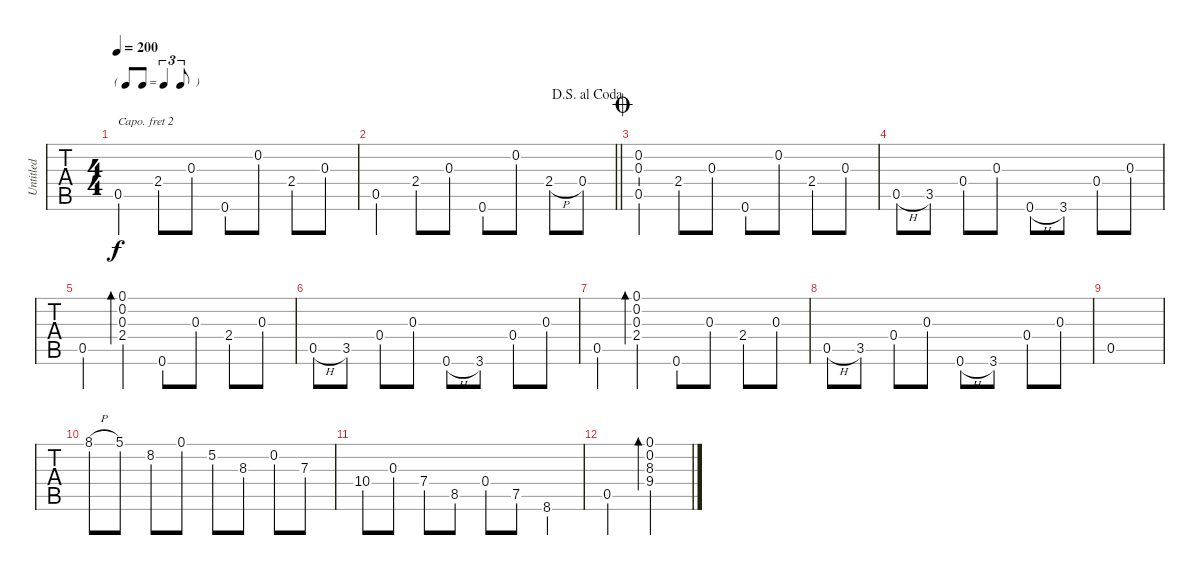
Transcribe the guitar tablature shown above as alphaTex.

\track ("Untitled" "Untitled") {instrument acousticguitarsteel}
\staff {tabs}
\capo 2
\tuning (E4 A3 E3 D3 A2 E2) {hide}
\ts (4 4)
\tf triplet8th
\tempo 200
\clef g2
\ks c
0.5.4{dy f} 2.4.8 0.3.8 0.6.8 0.2.8 2.4.8 0.3.8 |
\jump dalsegnoalcoda
\barLineRight lightlight
0.5.4 2.4.8 0.3.8 0.6.8 0.2.8 2.4{h}.8 0.4.8 |
\jump coda
(0.2 0.3 0.5).4 2.4.8 0.3.8 0.6.8 0.2.8 2.4.8 0.3.8 |
0.5{h}.8 3.5.8 0.4.8 0.3.8 0.6{h}.8 3.6.8 0.4.8 0.3.8 |
0.5.4 (0.1 0.2 0.3 2.4).4{bd 240} 0.6.8 0.3.8 2.4.8 0.3.8 |
0.5{h}.8 3.5.8 0.4.8 0.3.8 0.6{h}.8 3.6.8 0.4.8 0.3.8 |
0.5.4 (0.1 0.2 0.3 2.4).4{bd 240} 0.6.8 0.3.8 2.4.8 0.3.8 |
0.5{h}.8 3.5.8 0.4.8 0.3.8 0.6{h}.8 3.6.8 0.4.8 0.3.8 |
0.5.1 |
8.1{h}.8 5.1.8 8.2.8 0.1.8 5.2.8 8.3.8 0.2.8 7.3.8 |
10.4.8 0.3.8 7.4.8 8.5.8 0.4.8 7.5.8 8.6.4 |
0.5.2 (0.1 0.2 8.3 9.4).2{bd 480}
